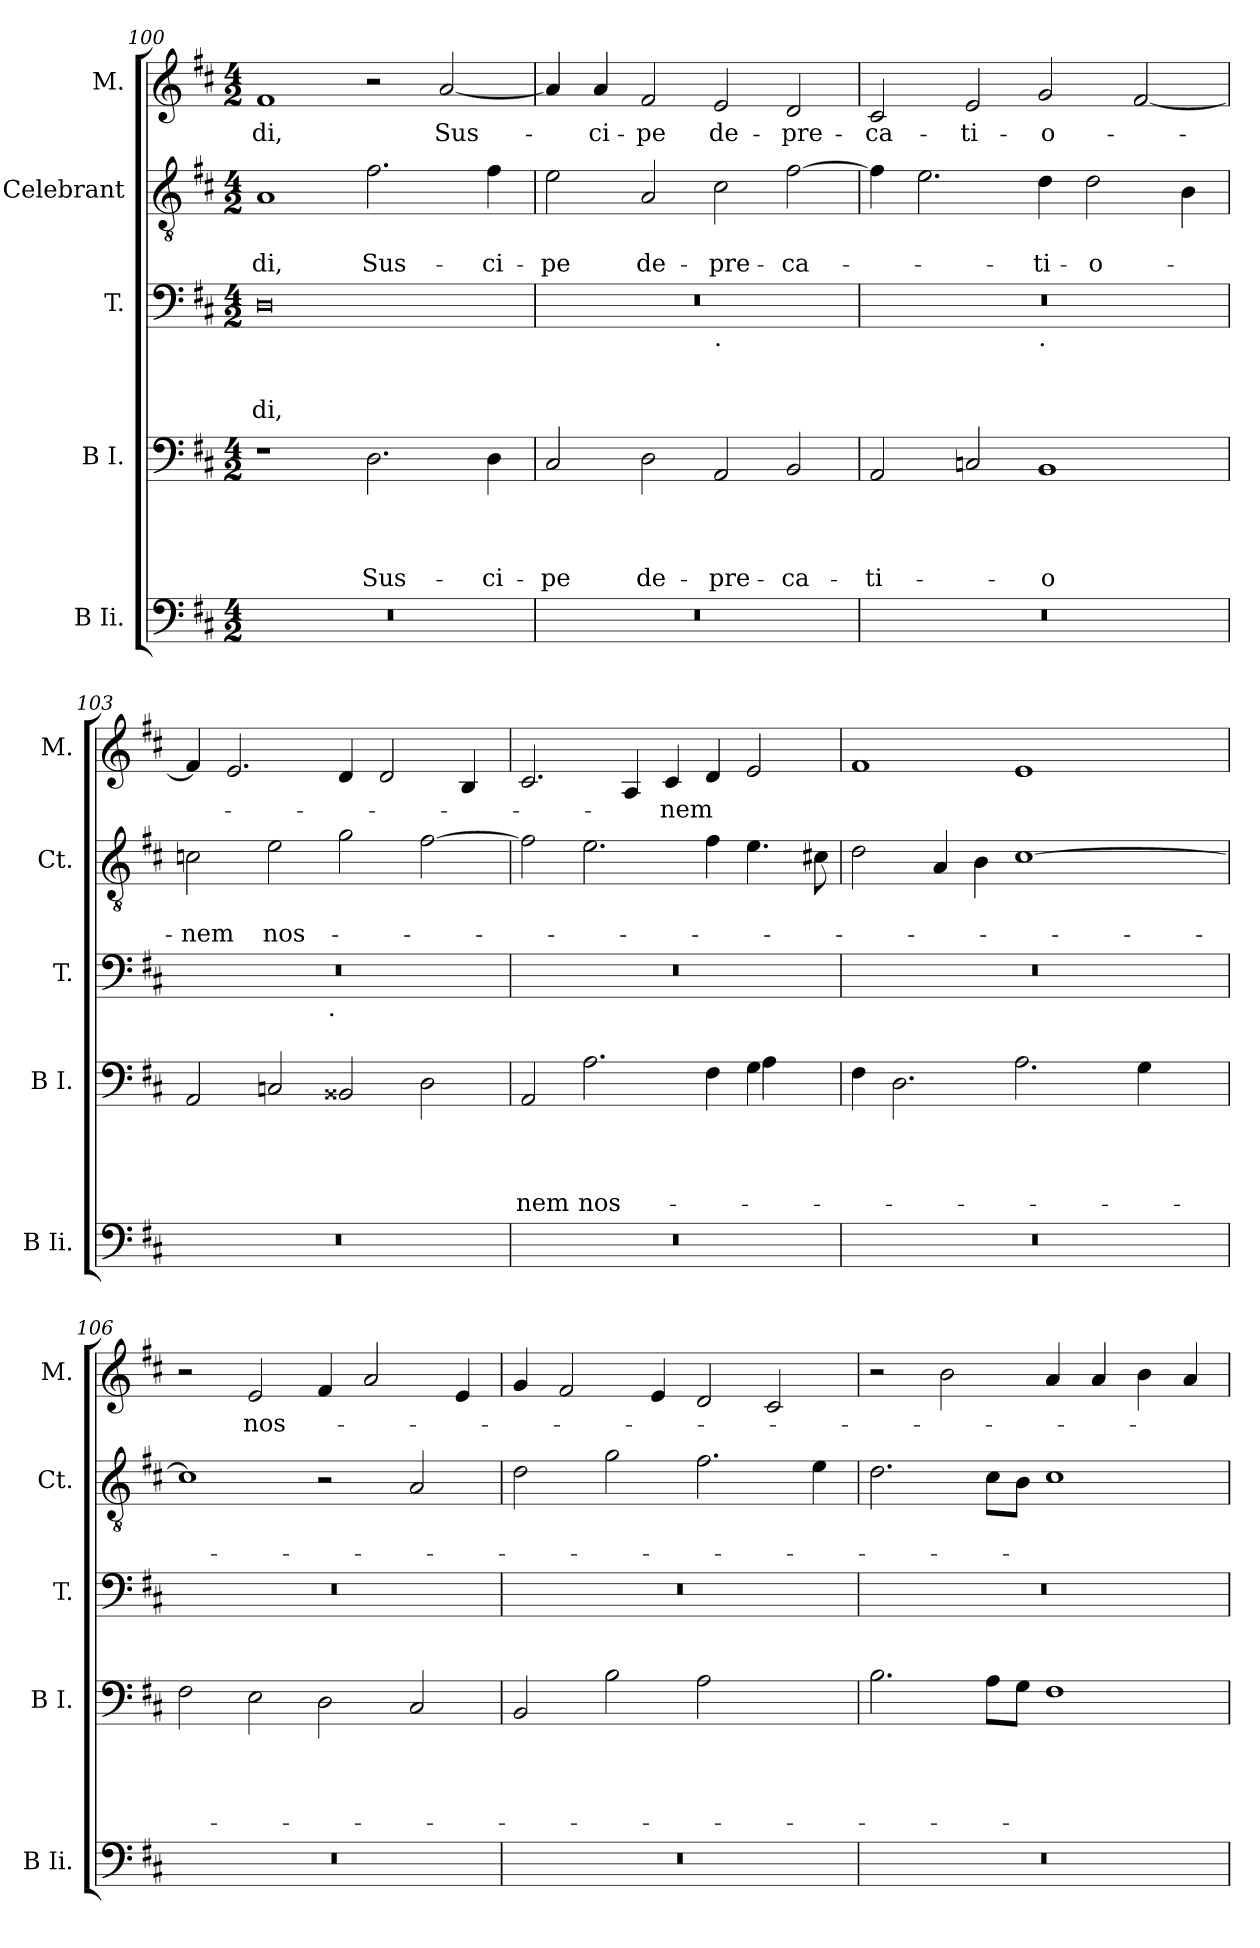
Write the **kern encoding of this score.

**kern	**kern	**text	**text	**text	**text	**kern	**text	**text	**text	**kern	**text	**text	**kern	**text
*part5	*part4	*part4	*part4	*part4	*part4	*part3	*part3	*part3	*part3	*part2	*part2	*part2	*part1	*part1
*staff5	*staff4	*staff4	*staff4	*staff4	*staff4	*staff3	*staff3	*staff3	*staff3	*staff2	*staff2	*staff2	*staff1	*staff1
*I"B Ii.	*I"B I.	*	*	*	*	*I"T.	*	*	*	*I"Celebrant	*	*	*I"M.	*
*I'B Ii.	*I'B I.	*	*	*	*	*I'T.	*	*	*	*I'Ct.	*	*	*I'M.	*
*clefF4	*clefF4	*	*	*	*	*clefF4	*	*	*	*clefGv2	*	*	*clefG2	*
*k[f#c#]	*k[f#c#]	*	*	*	*	*k[f#c#]	*	*	*	*k[f#c#]	*	*	*k[f#c#]	*
*D:	*D:	*	*	*	*	*D:	*	*	*	*D:	*	*	*D:	*
*M4/2	*M4/2	*	*	*	*	*M4/2	*	*	*	*M4/2	*	*	*M4/2	*
=100	=100	=100	=100	=100	=100	=100	=100	=100	=100	=100	=100	=100	=100	=100
!	!	!	!	!	!	!	!	!	!LO:LY:b	!	!	!LO:LY:b	!	!LO:LY:b
0r	1r	.	.	.	.	0D	.	.	-di,	1A	.	-di,	1f#	-di,
!	!	!	!	!	!LO:LY:b	!	!	!	!	!	!	!LO:LY:b	!	!
.	2.D\	.	.	.	Sus-	.	.	.	.	2.f#\	.	Sus-	2r	.
!	!	!	!	!	!	!	!	!	!	!	!	!	!	!LO:LY:b
.	.	.	.	.	.	.	.	.	.	.	.	.	[<2a/	Sus-
!	!	!	!	!	!LO:LY:b	!	!	!	!	!	!	!LO:LY:b	!	!
.	4D\	.	.	.	-ci-	.	.	.	.	4f#\	.	-ci-	.	.
=101	=101	=101	=101	=101	=101	=101	=101	=101	=101	=101	=101	=101	=101	=101
!	!	!	!	!	!LO:LY:b	!	!	!	!	!	!	!LO:LY:b	!	!
*	*	*	*	*	*	*^	*	*	*	*	*	*	*	*
0r	2C#/	.	.	.	-pe	0r	1ryy	.	.	.	2e\	.	-pe	4a/]	.
!	!	!	!	!	!	!	!	!	!	!	!	!	!	!	!LO:LY:b
.	.	.	.	.	.	.	.	.	.	.	.	.	.	4a/	-ci-
!	!	!	!	!	!LO:LY:b	!	!	!	!	!	!	!	!LO:LY:b	!	!LO:LY:b:rj
.	2D\	.	.	.	de-	.	.	.	.	.	2A/	.	de-	2f#/	-pe
!	!	!	!	!	!	!	!LO:TX:b:t=.	!	!	!	!	!	!	!	!
!	!	!	!	!	!LO:LY:b	!	!	!	!	!	!	!	!LO:LY:b	!	!LO:LY:b
.	2AA/	.	.	.	-pre-	.	1ryy	.	.	.	2c#\	.	-pre-	2e/	de-
!	!	!	!	!	!LO:LY:b	!	!	!	!	!	!	!	!LO:LY:b	!	!LO:LY:b
.	2BB/	.	.	.	-ca-	.	.	.	.	.	[>2f#\	.	-ca-	2d/	-pre-
=102	=102	=102	=102	=102	=102	=102	=102	=102	=102	=102	=102	=102	=102	=102	=102
!	!	!	!	!	!LO:LY:b	!	!	!	!	!	!	!	!	!	!LO:LY:b
0r	2AA/	.	.	.	-ti-	0r	1ryy	.	.	.	4f#\]	.	.	2c#/	-ca-
.	.	.	.	.	.	.	.	.	.	.	2.e\	.	.	.	.
!	!	!	!	!	!	!	!	!	!	!	!	!	!	!	!LO:LY:b
.	2Cn/	.	.	.	.	.	.	.	.	.	.	.	.	2e/	-ti-
!	!	!	!	!	!	!	!LO:TX:b:t=.	!	!	!	!	!	!	!	!
!	!	!	!	!	!LO:LY:b:rj	!	!	!	!	!	!	!	!LO:LY:b	!	!LO:LY:b
.	1BB	.	.	.	-o	.	1ryy	.	.	.	4d\	.	-ti-	2g/	-o-
!	!	!	!	!	!	!	!	!	!	!	!	!	!LO:LY:b	!	!
.	.	.	.	.	.	.	.	.	.	.	2d\	.	-o-	.	.
.	.	.	.	.	.	.	.	.	.	.	.	.	.	[<2f#/	.
.	.	.	.	.	.	.	.	.	.	.	4B\	.	.	.	.
=103	=103	=103	=103	=103	=103	=103	=103	=103	=103	=103	=103	=103	=103	=103	=103
!	!	!	!	!	!	!	!	!	!	!	!	!	!LO:LY:b	!	!
0r	2AA/	.	.	.	.	0r	2ryy	.	.	.	2c\	.	-nem	4f#/]	.
.	.	.	.	.	.	.	.	.	.	.	.	.	.	2.e/	.
!	!	!	!	!	!	!	!	!	!	!	!	!	!LO:LY:b	!	!
.	2Cn/	.	.	.	.	.	4...ryy	.	.	.	2e\	.	nos-	.	.
!	!	!	!	!	!	!	!LO:TX:b:t=.	!	!	!	!	!	!	!	!
.	.	.	.	.	.	.	1ryy	.	.	.	.	.	.	.	.
.	2BB##X/	.	.	.	.	.	.	.	.	.	2g\	.	.	4d/	.
.	.	.	.	.	.	.	.	.	.	.	.	.	.	2d/	.
.	2D\	.	.	.	.	.	.	.	.	.	[<2f#\	.	.	.	.
.	.	.	.	.	.	.	.	.	.	.	.	.	.	4B/	.
.	.	.	.	.	.	.	32ryy	.	.	.	.	.	.	.	.
!!LO:LB:g=z
=104	=104	=104	=104	=104	=104	=104	=104	=104	=104	=104	=104	=104	=104	=104	=104
!	!	!	!	!	!LO:LY:b	!	!	!	!	!	!	!	!	!	!
*	*^	*	*	*	*	*	*	*	*	*	*	*	*	*	*
*	*	*^	*	*	*	*	*	*	*	*	*	*	*	*	*	*
*	*	*	*^	*	*	*	*	*v	*v	*	*	*	*	*	*	*	*
0r	2AA/	1ryy	1.ryy	1.ryy	.	.	.	nem	0r	.	.	.	2f#\]	.	.	2.c#/	.
!	!	!	!	!	!	!	!	!LO:LY:b	!	!	!	!	!	!	!	!	!
.	2.A\	.	.	.	.	.	.	nos-	.	.	.	.	2.e\	.	.	.	.
.	.	.	.	.	.	.	.	.	.	.	.	.	.	.	.	4A/	.
!	!	!	!	!	!	!	!	!	!	!	!	!	!	!	!	!	!LO:LY:b
.	.	4ryy	.	.	.	.	.	.	.	.	.	.	.	.	.	4c#/	-nem
.	4ryy	4F#\	.	.	.	.	.	.	.	.	.	.	4f#\	.	.	4d/	.
.	2ryy	4ryy	4G\	4A\	.	.	.	.	.	.	.	.	4.e\	.	.	2e/	.
.	.	4ryy	4ryy	4ryy	.	.	.	.	.	.	.	.	.	.	.	.	.
.	.	.	.	.	.	.	.	.	.	.	.	.	8c#X\	.	.	.	.
*	*	*	*v	*v	*	*	*	*	*	*	*	*	*	*	*	*	*
=105	=105	=105	=105	=105	=105	=105	=105	=105	=105	=105	=105	=105	=105	=105	=105	=105
0r	4F#\	1ryy	1ryy	.	.	.	.	0r	.	.	.	2d\	.	.	1f#	.
.	2.D\	.	.	.	.	.	.	.	.	.	.	.	.	.	.	.
.	.	.	.	.	.	.	.	.	.	.	.	4A/	.	.	.	.
.	.	.	.	.	.	.	.	.	.	.	.	4B\	.	.	.	.
.	16.ryy	2.A\	2ryy	.	.	.	.	.	.	.	.	[>1c#	.	.	1e	.
.	2ryy	.	.	.	.	.	.	.	.	.	.	.	.	.	.	.
.	.	.	8ryy	.	.	.	.	.	.	.	.	.	.	.	.	.
.	4ryy	.	.	.	.	.	.	.	.	.	.	.	.	.	.	.
.	.	.	32ryy	.	.	.	.	.	.	.	.	.	.	.	.	.
.	.	.	4G\	.	.	.	.	.	.	.	.	.	.	.	.	.
.	.	16.ryy	.	.	.	.	.	.	.	.	.	.	.	.	.	.
.	8ryy	8ryy	.	.	.	.	.	.	.	.	.	.	.	.	.	.
.	.	.	16.ryy	.	.	.	.	.	.	.	.	.	.	.	.	.
.	32ryy	32ryy	.	.	.	.	.	.	.	.	.	.	.	.	.	.
*	*v	*v	*v	*	*	*	*	*	*	*	*	*	*	*	*	*
=106	=106	=106	=106	=106	=106	=106	=106	=106	=106	=106	=106	=106	=106	=106
0r	2F#\	.	.	.	.	0r	.	.	.	1c#]	.	.	2r	.
!	!	!	!	!	!	!	!	!	!	!	!	!	!	!LO:LY:b
.	2E\	.	.	.	.	.	.	.	.	.	.	.	2e/	nos-
.	2D\	.	.	.	.	.	.	.	.	2r	.	.	4f#/	.
.	.	.	.	.	.	.	.	.	.	.	.	.	2a/	.
.	2C#/	.	.	.	.	.	.	.	.	2A/	.	.	.	.
.	.	.	.	.	.	.	.	.	.	.	.	.	4e/	.
=107	=107	=107	=107	=107	=107	=107	=107	=107	=107	=107	=107	=107	=107	=107
0r	2BB/	.	.	.	.	0r	.	.	.	2d\	.	.	4g/	.
.	.	.	.	.	.	.	.	.	.	.	.	.	2f#/	.
.	2B\	.	.	.	.	.	.	.	.	2g\	.	.	.	.
.	.	.	.	.	.	.	.	.	.	.	.	.	4e/	.
.	2A\	.	.	.	.	.	.	.	.	2.f#\	.	.	2d/	.
.	2ryy	.	.	.	.	.	.	.	.	.	.	.	2c#/	.
.	.	.	.	.	.	.	.	.	.	4e\	.	.	.	.
!!LO:LB:g=z
=108	=108	=108	=108	=108	=108	=108	=108	=108	=108	=108	=108	=108	=108	=108
0r	2.B\	.	.	.	.	0r	.	.	.	2.d\	.	.	2r	.
.	.	.	.	.	.	.	.	.	.	.	.	.	2b\	.
.	8A\L	.	.	.	.	.	.	.	.	8c#\L	.	.	.	.
.	8G\J	.	.	.	.	.	.	.	.	8B\J	.	.	.	.
.	1F#	.	.	.	.	.	.	.	.	1c#	.	.	4a/	.
.	.	.	.	.	.	.	.	.	.	.	.	.	4a/	.
.	.	.	.	.	.	.	.	.	.	.	.	.	4b\	.
.	.	.	.	.	.	.	.	.	.	.	.	.	4a/	.
=	=	=	=	=	=	=	=	=	=	=	=	=	=	=
*-	*-	*-	*-	*-	*-	*-	*-	*-	*-	*-	*-	*-	*-	*-
